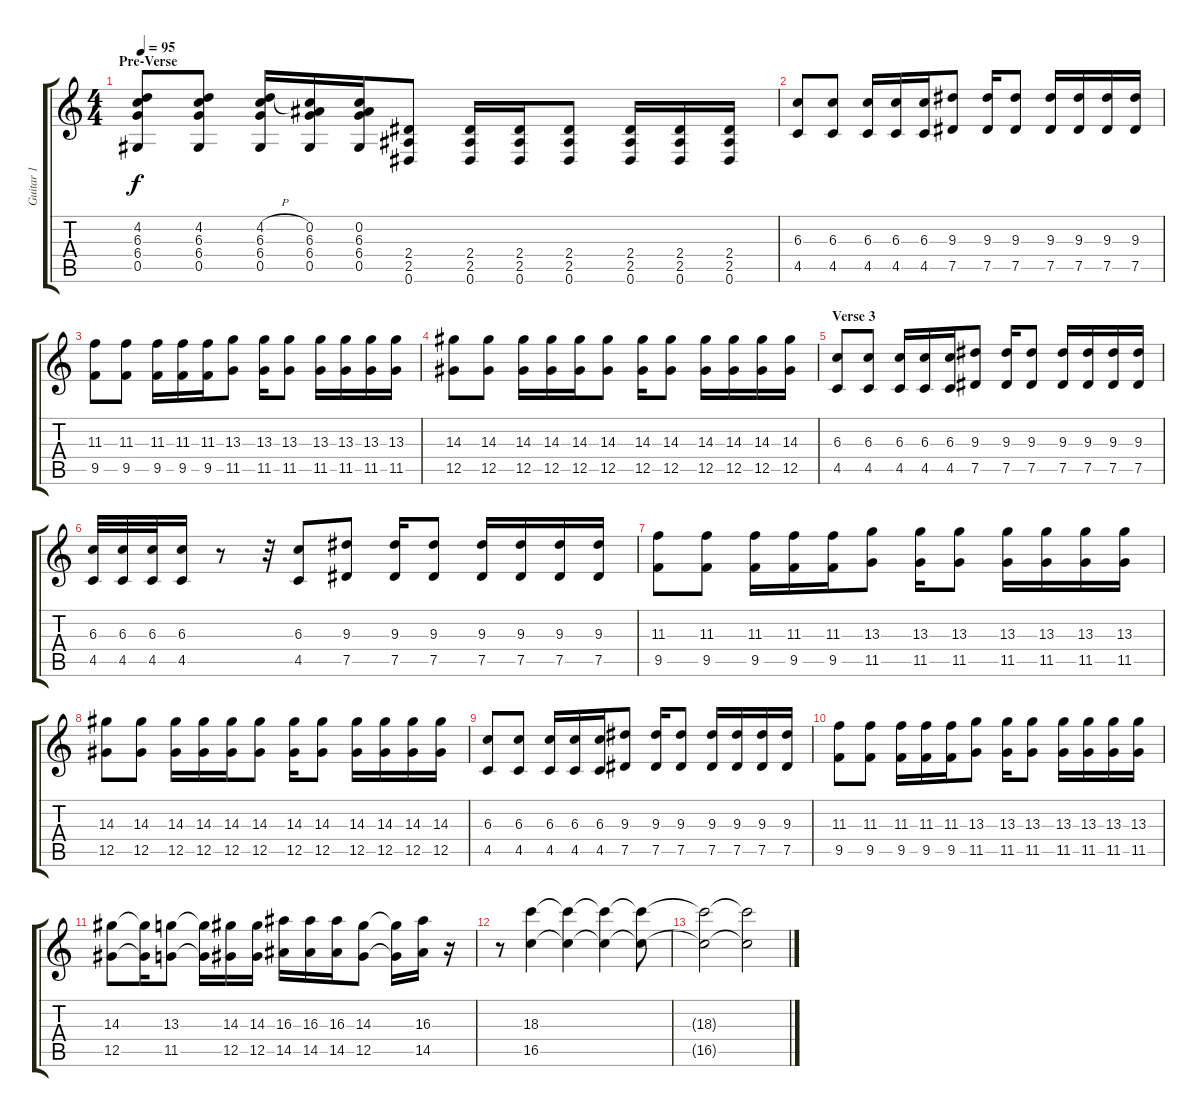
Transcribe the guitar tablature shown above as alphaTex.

\track ("Guitar 1" "Guitar 1") {instrument overdrivenguitar}
\staff {score tabs}
\tuning (Eb4 Bb3 Gb3 Db3 Ab2 Eb2) {hide}
\ts (4 4)
\section ("" "Pre-Verse")
\tempo 95
\clef g2
\ks c
(4.2 6.3 6.4 0.5).8{dy f} (4.2 6.3 6.4 0.5).8 (4.2{h} 6.3 6.4 0.5).16 (0.2 6.3 6.4 0.5).16 (0.2 6.3 6.4 0.5).16 (2.4 2.5 0.6).8 (2.4 2.5 0.6).16 (2.4 2.5 0.6).16 (2.4 2.5 0.6).8 (2.4 2.5 0.6).16 (2.4 2.5 0.6).16 (2.4 2.5 0.6).16 |
(6.3 4.5).8 (6.3 4.5).8 (6.3 4.5).16 (6.3 4.5).16 (6.3 4.5).16 (9.3 7.5).8 (9.3 7.5).16 (9.3 7.5).8 (9.3 7.5).16 (9.3 7.5).16 (9.3 7.5).16 (9.3 7.5).16 |
(11.3 9.5).8 (11.3 9.5).8 (11.3 9.5).16 (11.3 9.5).16 (11.3 9.5).16 (13.3 11.5).8 (13.3 11.5).16 (13.3 11.5).8 (13.3 11.5).16 (13.3 11.5).16 (13.3 11.5).16 (13.3 11.5).16 |
(14.3 12.5).8 (14.3 12.5).8 (14.3 12.5).16 (14.3 12.5).16 (14.3 12.5).16 (14.3 12.5).8 (14.3 12.5).16 (14.3 12.5).8 (14.3 12.5).16 (14.3 12.5).16 (14.3 12.5).16 (14.3 12.5).16 |
\section ("" "Verse 3")
(6.3 4.5).8 (6.3 4.5).8 (6.3 4.5).16 (6.3 4.5).16 (6.3 4.5).16 (9.3 7.5).8 (9.3 7.5).16 (9.3 7.5).8 (9.3 7.5).16 (9.3 7.5).16 (9.3 7.5).16 (9.3 7.5).16 |
(6.3 4.5).32 (6.3 4.5).32 (6.3 4.5).32 (6.3 4.5).16 r.8 r.32 (6.3 4.5).8 (9.3 7.5).8 (9.3 7.5).16 (9.3 7.5).8 (9.3 7.5).16 (9.3 7.5).16 (9.3 7.5).16 (9.3 7.5).16 |
(11.3 9.5).8 (11.3 9.5).8 (11.3 9.5).16 (11.3 9.5).16 (11.3 9.5).16 (13.3 11.5).8 (13.3 11.5).16 (13.3 11.5).8 (13.3 11.5).16 (13.3 11.5).16 (13.3 11.5).16 (13.3 11.5).16 |
(14.3 12.5).8 (14.3 12.5).8 (14.3 12.5).16 (14.3 12.5).16 (14.3 12.5).16 (14.3 12.5).8 (14.3 12.5).16 (14.3 12.5).8 (14.3 12.5).16 (14.3 12.5).16 (14.3 12.5).16 (14.3 12.5).16 |
(6.3 4.5).8 (6.3 4.5).8 (6.3 4.5).16 (6.3 4.5).16 (6.3 4.5).16 (9.3 7.5).8 (9.3 7.5).16 (9.3 7.5).8 (9.3 7.5).16 (9.3 7.5).16 (9.3 7.5).16 (9.3 7.5).16 |
(11.3 9.5).8 (11.3 9.5).8 (11.3 9.5).16 (11.3 9.5).16 (11.3 9.5).16 (13.3 11.5).8 (13.3 11.5).16 (13.3 11.5).8 (13.3 11.5).16 (13.3 11.5).16 (13.3 11.5).16 (13.3 11.5).16 |
(14.3 12.5).8 (14.3{t} 12.5{t}).16 (13.3 11.5).8 (13.3{t} 11.5{t}).16 (14.3 12.5).16 (14.3 12.5).16 (16.3 14.5).16 (16.3 14.5).16 (16.3 14.5).16 (14.3 12.5).8 (14.3{t} 12.5{t}).16 (16.3 14.5).16 r.16 |
r.8 (18.3 16.5).4 (18.3{t} 16.5{t}).4 (18.3{t} 16.5{t}).4 (18.3{t} 16.5{t}).8 |
(18.3{t} 16.5{t}).2 (18.3{t} 16.5{t}).2
